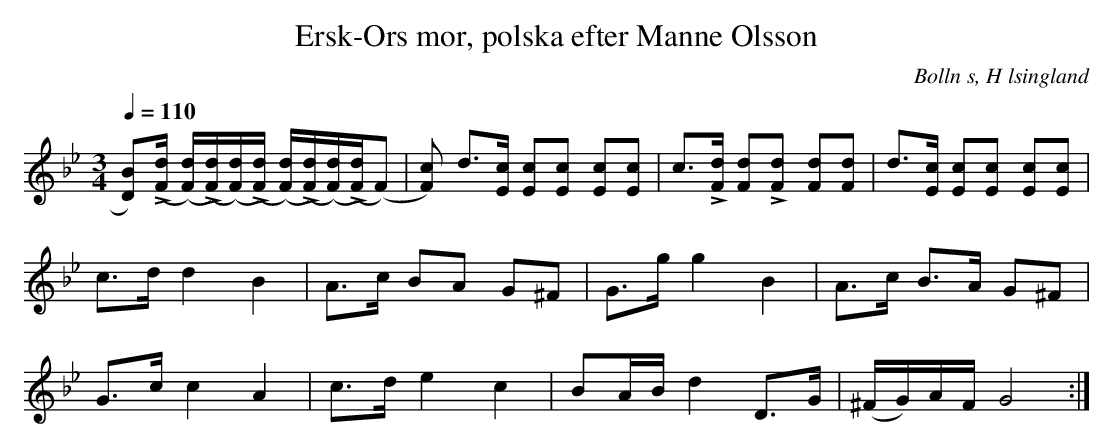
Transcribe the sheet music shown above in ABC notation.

X:1
T: Ersk-Ors mor, polska efter Manne Olsson
O:Bolln s, H lsingland
M:3/4
L:1/8
Q:1/4=110
K:Gm
[D B])(L[F/d/] ([F/d/])(L[F/d/])([F/d/])(L[F/d/]) ([F/d/])(L[F/d/])([F/d/])(L[F/d/])(F) |[F) c] d>[Ec] [Ec][Ec] [Ec][Ec] | \
c>L[Fd] [Fd]L[Fd] [Fd][Fd] | d>[Ec] [Ec][Ec] [Ec][Ec] |
c>d    d2       B2           | A>c    BA       G^F       | G>g    g2 B2     | A>c         B>A G^F  |
G>c    c2       A2           | c>d    e2       c2        | BA/B/  d2 D>G   | (^F/G/)A/F/ G4      :|
